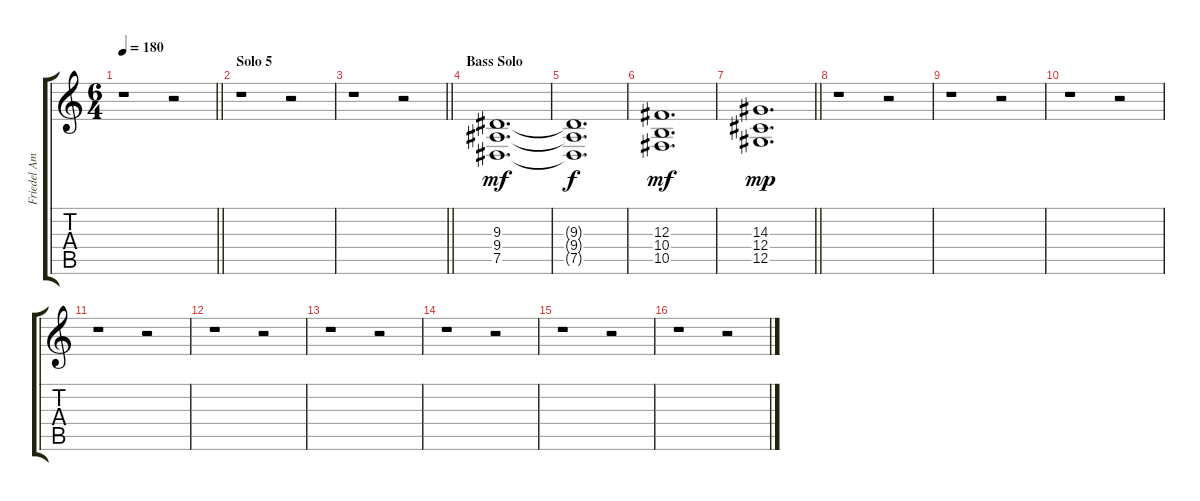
\track ("Friedel Amon" "Friedel Am") {instrument synthstrings1}
\staff {score tabs}
\tuning (Eb4 Bb3 Gb3 Db3 Ab2 Eb2) {hide}
\ts (6 4)
\tempo 180
\clef g2
\barLineRight lightlight
\ks c
r.1{dy f} r.2 |
\section ("" "Solo 5")
r.1 r.2 |
\barLineRight lightlight
r.1 r.2 |
\section ("" "Bass Solo")
(9.3 9.4 7.5).1{d dy mf volume 9 instrument choiraahs} |
(9.3{t} 9.4{t} 7.5{t}).1{d dy f} |
(12.3 10.4 10.5).1{d dy mf} |
\barLineRight lightlight
(14.3 12.4 12.5).1{d dy mp} |
\section ("" "")
r.1 r.2 |
r.1 r.2 |
r.1 r.2 |
r.1 r.2 |
r.1 r.2 |
r.1 r.2 |
r.1 r.2 |
r.1 r.2 |
r.1 r.2
